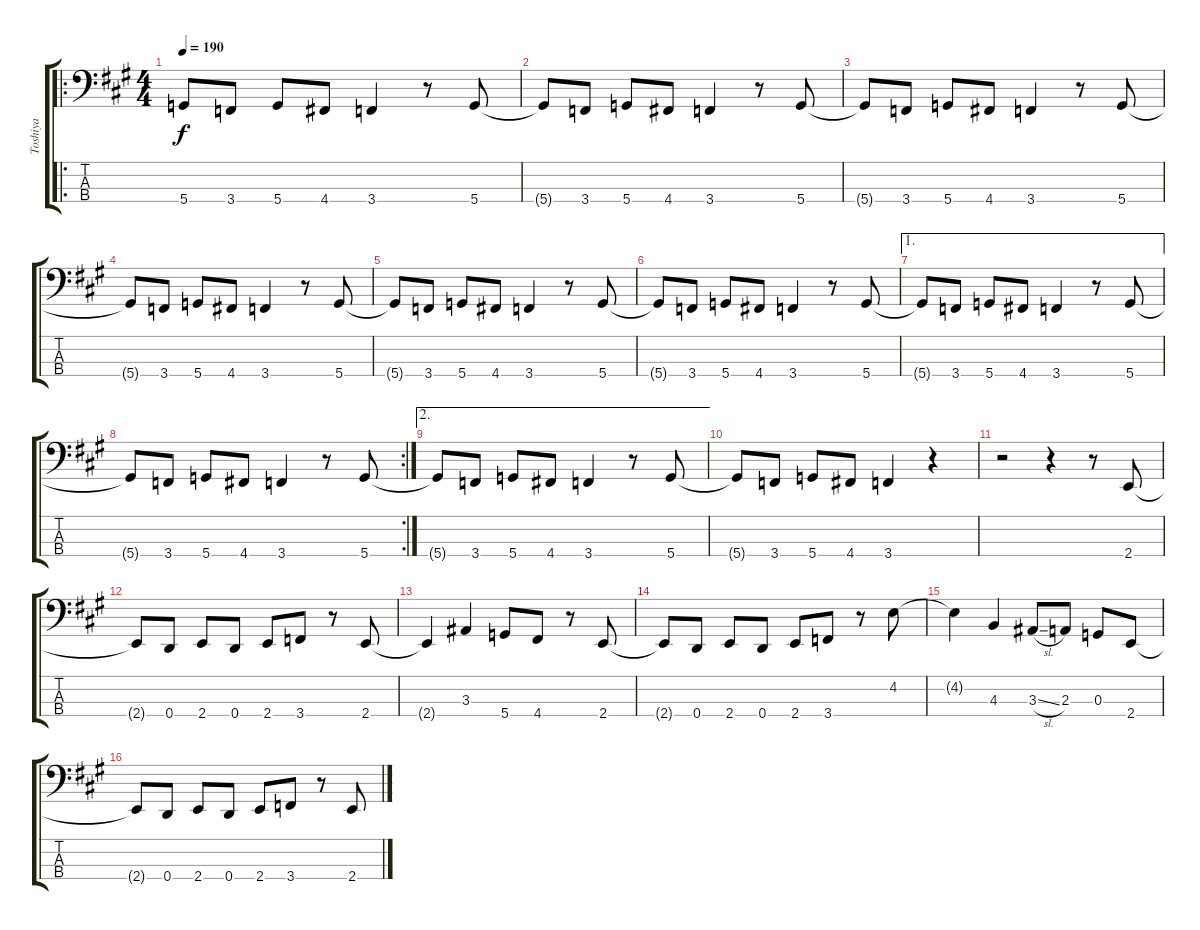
\track ("Toshiya" "Toshiya") {instrument electricbasspick}
\staff {score tabs}
\tuning (F2 C2 G1 D1) {hide}
\ro
\ts (4 4)
\tempo 190
\clef f4
\ks a
5.4{t}.8{dy f} 3.4.8 5.4.8 4.4.8 3.4.4 r.8 5.4.8 |
5.4{t}.8 3.4.8 5.4.8 4.4.8 3.4.4 r.8 5.4.8 |
5.4{t}.8 3.4.8 5.4.8 4.4.8 3.4.4 r.8 5.4.8 |
5.4{t}.8 3.4.8 5.4.8 4.4.8 3.4.4 r.8 5.4.8 |
5.4{t}.8 3.4.8 5.4.8 4.4.8 3.4.4 r.8 5.4.8 |
5.4{t}.8 3.4.8 5.4.8 4.4.8 3.4.4 r.8 5.4.8 |
\ae 1
5.4{t}.8 3.4.8 5.4.8 4.4.8 3.4.4 r.8 5.4.8 |
\rc 2
5.4{t}.8 3.4.8 5.4.8 4.4.8 3.4.4 r.8 5.4.8 |
\ae 2
5.4{t}.8 3.4.8 5.4.8 4.4.8 3.4.4 r.8 5.4.8 |
5.4{t}.8 3.4.8 5.4.8 4.4.8 3.4.4 r.4 |
r.2 r.4 r.8 2.4.8 |
2.4{t}.8 0.4.8 2.4.8 0.4.8 2.4.8 3.4.8 r.8 2.4.8 |
2.4{t}.4 3.3.4 5.4.8 4.4.8 r.8 2.4.8 |
2.4{t}.8 0.4.8 2.4.8 0.4.8 2.4.8 3.4.8 r.8 4.2.8 |
4.2{t}.4 4.3.4 3.3{sl}.8 2.3.8 0.3.8 2.4.8 |
2.4{t}.8 0.4.8 2.4.8 0.4.8 2.4.8 3.4.8 r.8 2.4.8
